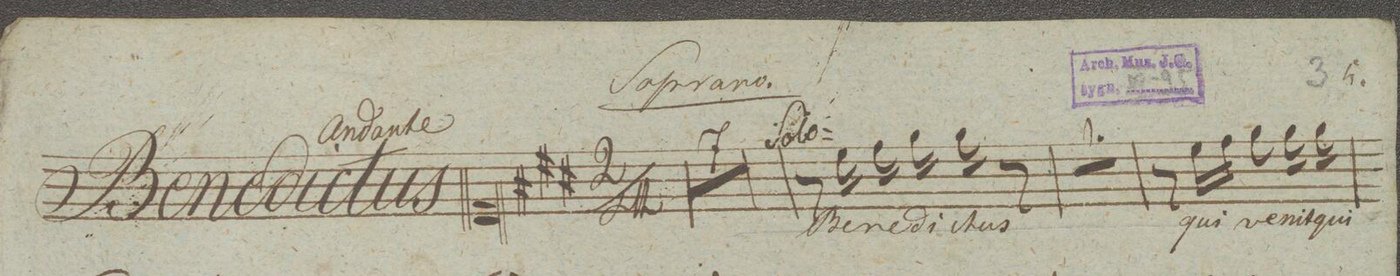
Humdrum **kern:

**kern	**text	**dynam
*I"Soprano.	*	*
*clefC1	*	*
*k[f#c#g#]	*	*
*M2/4	*	*
2r	.	.
=2	=2	=2
2r	.	.
=3	=3	=3
2r	.	.
=4	=4	=4
2r	.	.
=5	=5	=5
2r	.	.
=6	=6	=6
2r	.	.
=7	=7	=7
2r	.	.
=8	=8	=8
8r	.	.
16cc#\	Be-	.
16dd\	-ne-	.
16ee\	-di-	.
16ee\	-ctus	.
8r	.	.
=9	=9	=9
2r	.	.
=10	=10	=10
8r	.	.
16cc#\LL	qui	.
16dd\JJ	.	.
8ee\	ve-	.
16ee\	-nit	.
16ee\	qui	.
=11	=11	=11
*-	*-	*-
